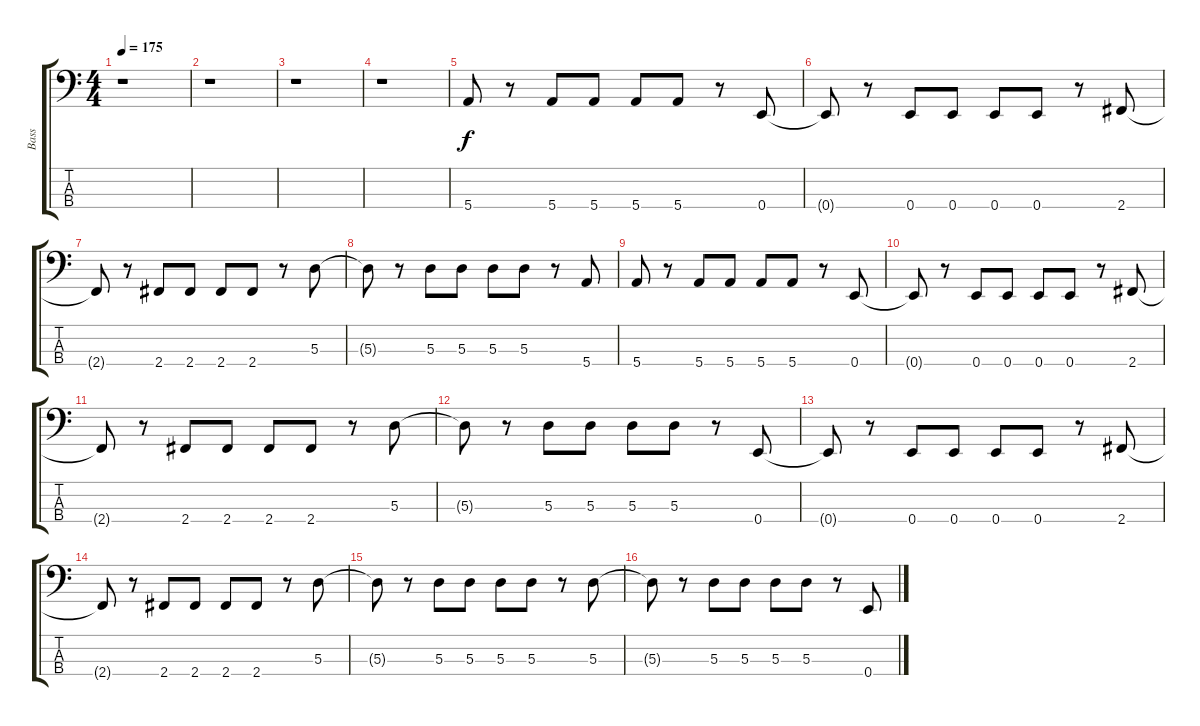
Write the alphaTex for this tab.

\track ("Bass" "Bass") {instrument electricbasspick}
\staff {score tabs}
\tuning (G2 D2 A1 E1) {hide}
\ts (4 4)
\tempo 175
\clef f4
\ks c
r.1{dy f instrument electricbasspick} |
r.1 |
r.1 |
r.1 |
5.4.8 r.8 5.4.8 5.4.8 5.4.8 5.4.8 r.8 0.4.8 |
0.4{t}.8 r.8 0.4.8 0.4.8 0.4.8 0.4.8 r.8 2.4.8 |
2.4{t}.8 r.8 2.4.8 2.4.8 2.4.8 2.4.8 r.8 5.3.8 |
5.3{t}.8 r.8 5.3.8 5.3.8 5.3.8 5.3.8 r.8 5.4.8 |
5.4.8 r.8 5.4.8 5.4.8 5.4.8 5.4.8 r.8 0.4.8 |
0.4{t}.8 r.8 0.4.8 0.4.8 0.4.8 0.4.8 r.8 2.4.8 |
2.4{t}.8 r.8 2.4.8 2.4.8 2.4.8 2.4.8 r.8 5.3.8 |
5.3{t}.8 r.8 5.3.8 5.3.8 5.3.8 5.3.8 r.8 0.4.8 |
0.4{t}.8 r.8 0.4.8 0.4.8 0.4.8 0.4.8 r.8 2.4.8 |
2.4{t}.8 r.8 2.4.8 2.4.8 2.4.8 2.4.8 r.8 5.3.8 |
5.3{t}.8 r.8 5.3.8 5.3.8 5.3.8 5.3.8 r.8 5.3.8 |
5.3{t}.8 r.8 5.3.8 5.3.8 5.3.8 5.3.8 r.8 0.4.8
